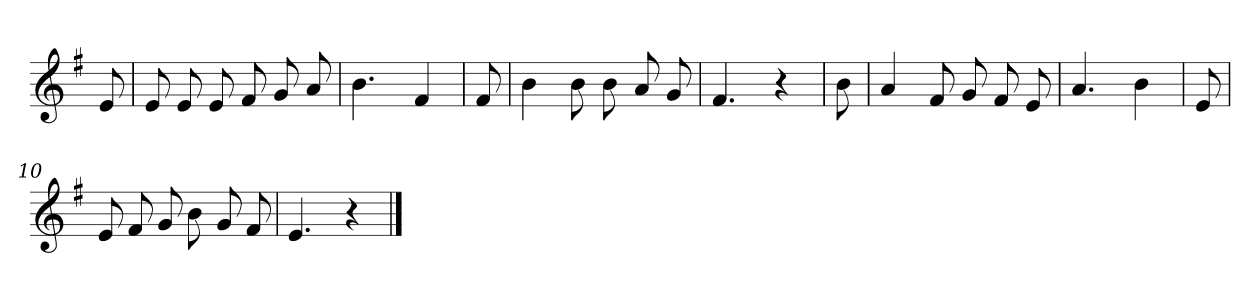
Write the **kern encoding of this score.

**kern
*part1
*staff1
*clefG2
*k[f#]
*e:
=
8e
=1
8e
8e
8e
8f#
8g
8a
=2
4.b
4f#
=3
8f#
=4
4b
8b
8b
8a
8g
=5
4.f#
4r
=6
8b
=7
4a
8f#
8g
8f#
8e
=8
4.a
4b
=9
8e
=10
8e
8f#
8g
8b
8g
8f#
=11
4.e
4r
==
*-
